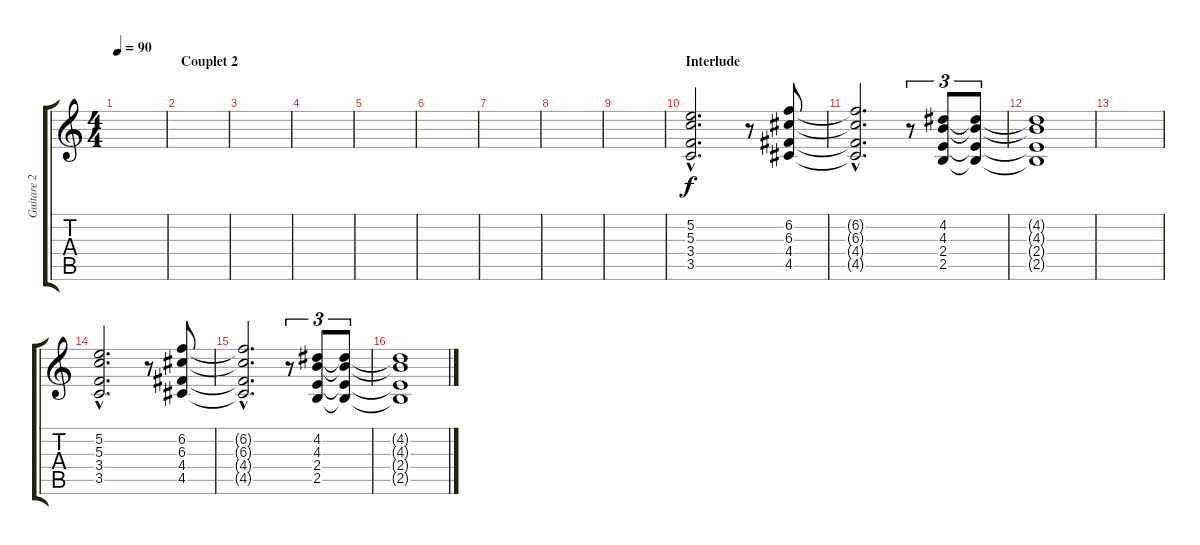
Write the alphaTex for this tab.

\track ("Guitare 2" "Guitare 2") {instrument distortionguitar}
\staff {score tabs}
\tuning (E4 B3 G3 D3 A2 E2) {hide}
\ts (4 4)
\tempo 90
\clef g2
\ks c
|
\section ("" "Couplet 2")
|
|
|
|
|
|
|
|
\section ("" "Interlude")
(5.2{hac} 5.3{hac} 3.4{hac} 3.5{hac}).2{d} r.8 (6.2 6.3 4.4 4.5).8 |
(6.2{hac t} 6.3{hac t} 4.4{hac t} 4.5{hac t}).2{d} r.8{tu (3 2)} (4.2 4.3 2.4 2.5).8{tu (3 2)} (4.2{t} 4.3{t} 2.4{t} 2.5{t}).8{tu (3 2)} |
(4.2{t} 4.3{t} 2.4{t} 2.5{t}).1 |
|
(5.2{hac} 5.3{hac} 3.4{hac} 3.5{hac}).2{d} r.8 (6.2 6.3 4.4 4.5).8 |
(6.2{hac t} 6.3{hac t} 4.4{hac t} 4.5{hac t}).2{d} r.8{tu (3 2)} (4.2 4.3 2.4 2.5).8{tu (3 2)} (4.2{t} 4.3{t} 2.4{t} 2.5{t}).8{tu (3 2)} |
(4.2{t} 4.3{t} 2.4{t} 2.5{t}).1
